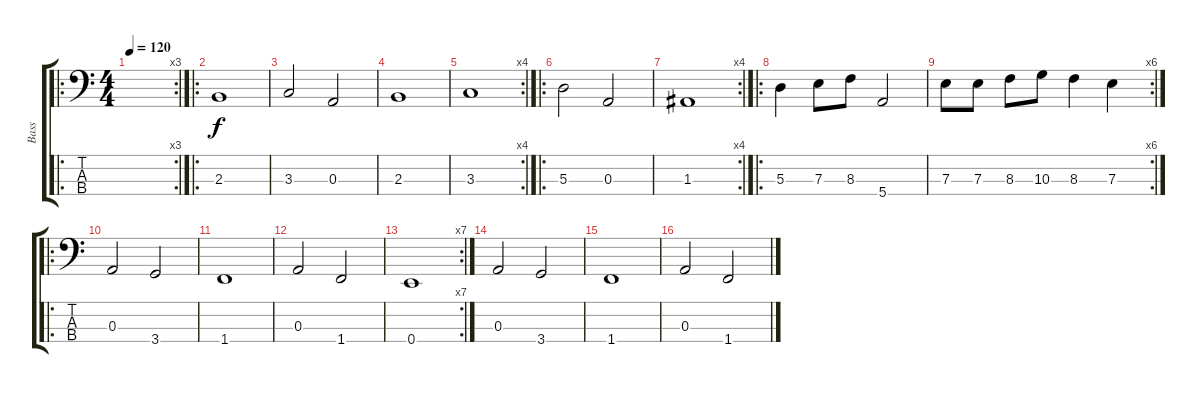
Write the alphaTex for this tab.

\track ("Bass" "Bass") {instrument electricbasspick}
\staff {score tabs}
\tuning (G2 D2 A1 E1) {hide}
\ro
\rc 3
\ts (4 4)
\tempo 120
\tempo 130
\tempo 120
\clef f4
\ks c
|
\ro
2.3.1 |
3.3.2 0.3.2 |
2.3.1 |
\rc 4
3.3.1 |
\ro
5.3.2 0.3.2 |
\rc 4
1.3.1 |
\ro
5.3.4 7.3.8 8.3.8 5.4.2 |
\rc 6
7.3.8 7.3.8 8.3.8 10.3.8 8.3.4 7.3.4 |
\ro
0.3.2 3.4.2 |
1.4.1 |
0.3.2 1.4.2 |
\rc 7
0.4.1 |
0.3.2 3.4.2 |
1.4.1 |
0.3.2 1.4.2
